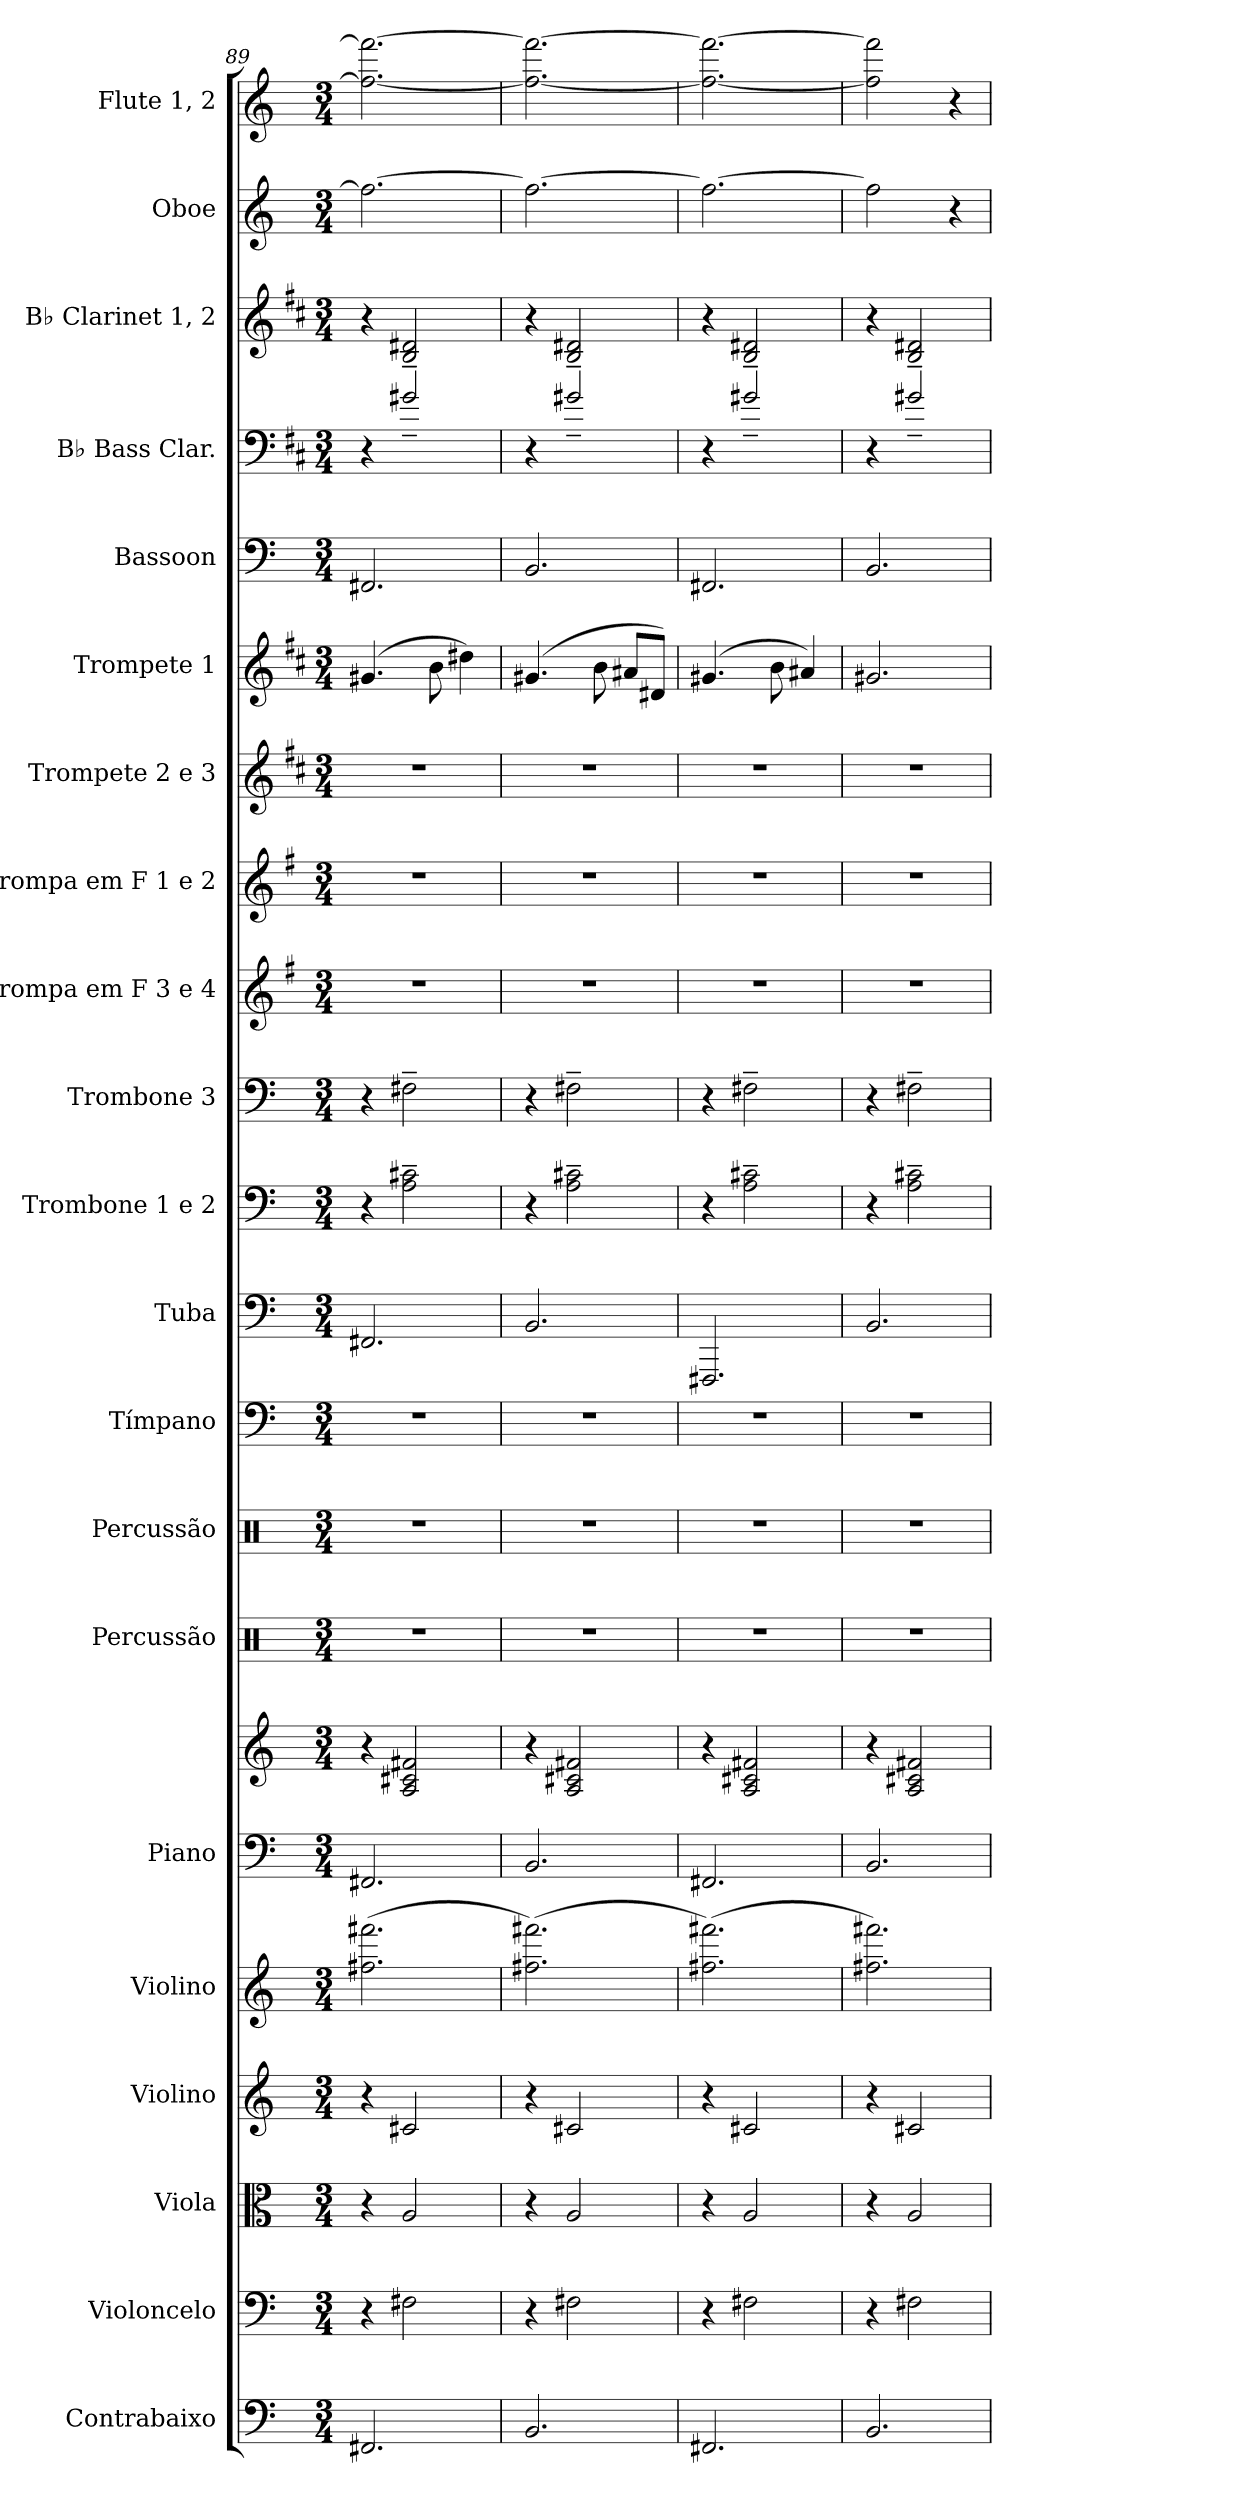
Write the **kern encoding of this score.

**kern	**kern	**kern	**kern	**kern	**kern	**kern	**kern	**kern	**kern	**kern	**kern	**kern	**kern	**kern	**kern	**kern	**kern	**kern	**kern	**kern	**kern
*part21	*part20	*part19	*part18	*part17	*part16	*part16	*part15	*part14	*part13	*part12	*part11	*part10	*part9	*part8	*part7	*part6	*part5	*part4	*part3	*part2	*part1
*staff22	*staff21	*staff20	*staff19	*staff18	*staff17	*staff16	*staff15	*staff14	*staff13	*staff12	*staff11	*staff10	*staff9	*staff8	*staff7	*staff6	*staff5	*staff4	*staff3	*staff2	*staff1
*I"Contrabaixo	*I"Violoncelo	*I"Viola	*I"Violino	*I"Violino	*I"Piano	*	*I"Percussão	*I"Percussão	*I"Tímpano	*I"Tuba	*I"Trombone 1 e 2	*I"Trombone 3	*I"Trompa em F 3 e 4	*I"trompa em F 1 e 2	*I"Trompete 2 e 3	*I"Trompete 1	*I"Bassoon	*I"B♭ Bass Clar.	*I"B♭ Clarinet 1, 2	*I"Oboe	*I"Flute 1, 2
*I'Cb.	*I'Vc.	*I'Vla	*I'Vln.	*I'Vln.	*I'Pno	*	*I'Perc.	*I'Perc.	*	*I'Tba.	*I'Tbn.	*I'Tbn.	*I'Trom. F 3, 4	*I'Trom. 1,2	*I'Tpt. 2, 3	*	*I'Bsn.	*I'B♭ B. Cl.	*I'B♭ Cl. 1, 2	*I'Ob.	*I'Fl. 1, 2
*clefF4	*clefF4	*clefC3	*clefG2	*clefG2	*clefF4	*clefG2	*clefX	*clefX	*clefF4	*clefF4	*clefF4	*clefF4	*clefG2	*clefG2	*clefG2	*clefG2	*clefF4	*clefF4	*clefG2	*clefG2	*clefG2
*ITrd7c12	*	*	*	*	*	*	*	*	*	*	*	*	*ITrd4c7	*ITrd4c7	*ITrd1c2	*ITrd1c2	*	*ITrd1c2	*ITrd1c2	*	*
*k[]	*k[]	*k[]	*k[]	*k[]	*k[]	*k[]	*k[]	*k[]	*k[]	*k[]	*k[]	*k[]	*k[]	*k[]	*k[]	*k[]	*k[]	*k[]	*k[]	*k[]	*k[]
*M3/4	*M3/4	*M3/4	*M3/4	*M3/4	*M3/4	*M3/4	*M3/4	*M3/4	*M3/4	*M3/4	*M3/4	*M3/4	*M3/4	*M3/4	*M3/4	*M3/4	*M3/4	*M3/4	*M3/4	*M3/4	*M3/4
=89	=89	=89	=89	=89	=89	=89	=89	=89	=89	=89	=89	=89	=89	=89	=89	=89	=89	=89	=89	=89	=89
2.FFF#X/	4r	4r	4r	(>2.ff#X\ 2.fff#X\	2.FF#X/	4r	2.r	2.r	2.r	2.FF#X/	4r	4r	2.r	2.r	2.r	(>4.f#X/	2.FF#X/	4r	4r	2.ff#\_	2.ff#\_ 2.fff#\_
.	2F#X\	2A/	2c#X/	.	.	2A/ 2c#X/ 2f#X/	.	.	.	.	2A\~ 2c#X\~	2F#X~\	.	.	.	.	.	2f#X~/	2A/~ 2c#X/~	.	.
.	.	.	.	.	.	.	.	.	.	.	.	.	.	.	.	8a\	.	.	.	.	.
.	.	.	.	.	.	.	.	.	.	.	.	.	.	.	.	4cc#X\)	.	.	.	.	.
!!LO:PB:g=z
=90	=90	=90	=90	=90	=90	=90	=90	=90	=90	=90	=90	=90	=90	=90	=90	=90	=90	=90	=90	=90	=90
2.BBB/	4r	4r	4r	(>2.ff#X\ 2.fff#X\)	2.BB/	4r	2.r	2.r	2.r	2.BB/	4r	4r	2.r	2.r	2.r	(>4.f#X/	2.BB/	4r	4r	2.ff#\_	2.ff#\_ 2.fff#\_
.	2F#X\	2A/	2c#X/	.	.	2A/ 2c#X/ 2f#X/	.	.	.	.	2A\~ 2c#X\~	2F#X~\	.	.	.	.	.	2f#X~/	2A/~ 2c#X/~	.	.
.	.	.	.	.	.	.	.	.	.	.	.	.	.	.	.	8a\	.	.	.	.	.
.	.	.	.	.	.	.	.	.	.	.	.	.	.	.	.	8g#X/L	.	.	.	.	.
.	.	.	.	.	.	.	.	.	.	.	.	.	.	.	.	8c#X/J)	.	.	.	.	.
=91	=91	=91	=91	=91	=91	=91	=91	=91	=91	=91	=91	=91	=91	=91	=91	=91	=91	=91	=91	=91	=91
2.FFF#X/	4r	4r	4r	(>2.ff#X\ 2.fff#X\)	2.FF#X/	4r	2.r	2.r	2.r	2.FFF#X/	4r	4r	2.r	2.r	2.r	(>4.f#X/	2.FF#X/	4r	4r	2.ff#\_	2.ff#\_ 2.fff#\_
.	2F#X\	2A/	2c#X/	.	.	2A/ 2c#X/ 2f#X/	.	.	.	.	2A\~ 2c#X\~	2F#X~\	.	.	.	.	.	2f#X~/	2A/~ 2c#X/~	.	.
.	.	.	.	.	.	.	.	.	.	.	.	.	.	.	.	8a\	.	.	.	.	.
.	.	.	.	.	.	.	.	.	.	.	.	.	.	.	.	4g#X/)	.	.	.	.	.
=92	=92	=92	=92	=92	=92	=92	=92	=92	=92	=92	=92	=92	=92	=92	=92	=92	=92	=92	=92	=92	=92
2.BBB/	4r	4r	4r	2.ff#X\ 2.fff#X\)	2.BB/	4r	2.r	2.r	2.r	2.BB/	4r	4r	2.r	2.r	2.r	2.f#X/	2.BB/	4r	4r	2ff#\]	2ff#\] 2fff#\]
.	2F#X\	2A/	2c#X/	.	.	2A/ 2c#X/ 2f#X/	.	.	.	.	2A\~ 2c#X\~	2F#X~\	.	.	.	.	.	2f#X~/	2A/~ 2c#X/~	.	.
.	.	.	.	.	.	.	.	.	.	.	.	.	.	.	.	.	.	.	.	4r	4r
=	=	=	=	=	=	=	=	=	=	=	=	=	=	=	=	=	=	=	=	=	=
*-	*-	*-	*-	*-	*-	*-	*-	*-	*-	*-	*-	*-	*-	*-	*-	*-	*-	*-	*-	*-	*-
